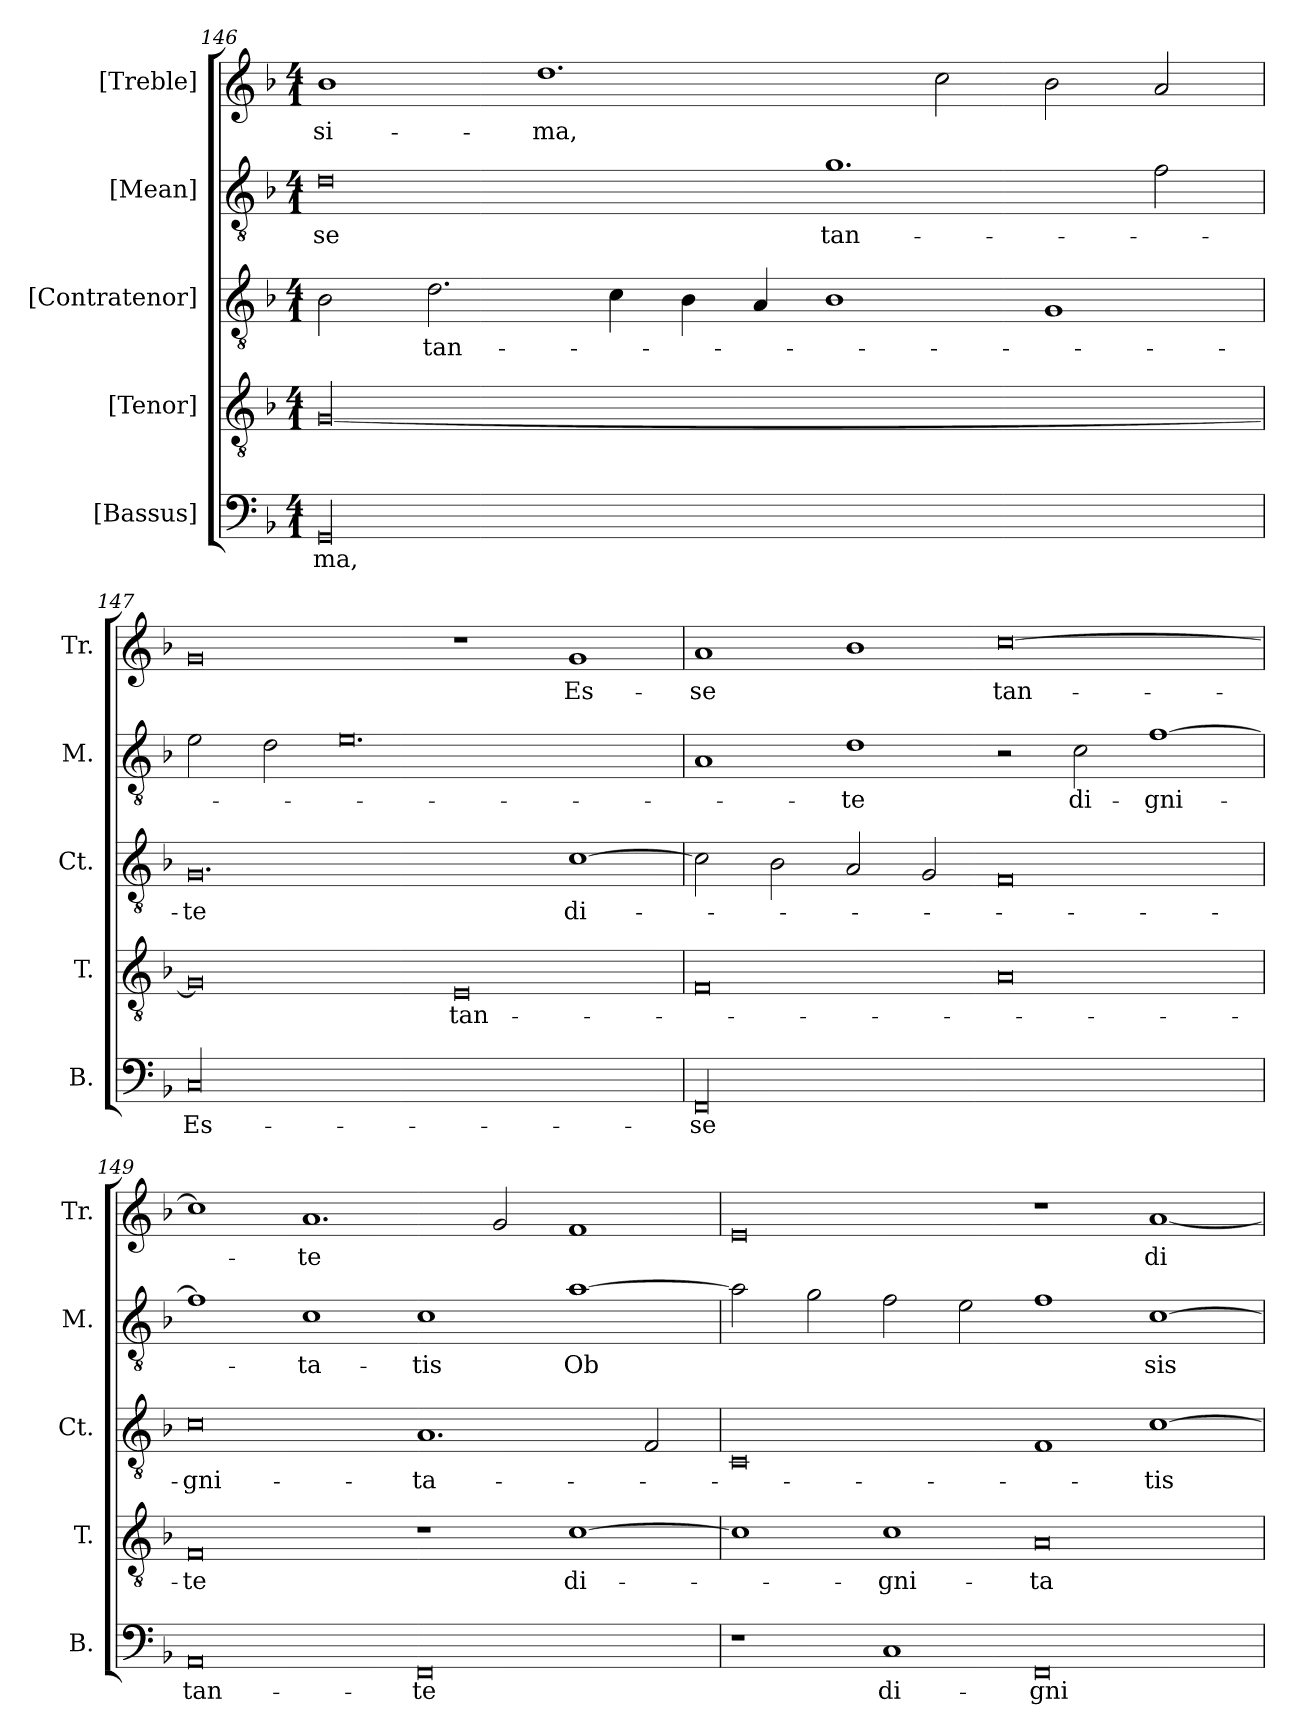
**kern	**text	**kern	**text	**kern	**text	**kern	**text	**kern	**text
*part5	*part5	*part4	*part4	*part3	*part3	*part2	*part2	*part1	*part1
*staff5	*staff5	*staff4	*staff4	*staff3	*staff3	*staff2	*staff2	*staff1	*staff1
*I"[Bassus]	*	*I"[Tenor]	*	*I"[Contratenor]	*	*I"[Mean]	*	*I"[Treble]	*
*I'B.	*	*I'T.	*	*I'Ct.	*	*I'M.	*	*I'Tr.	*
*clefF4	*	*clefGv2	*	*clefGv2	*	*clefGv2	*	*clefG2	*
*	*	*ITrd7c12	*	*ITrd7c12	*	*ITrd7c12	*	*	*
*k[b-]	*	*k[b-]	*	*k[b-]	*	*k[b-]	*	*k[b-]	*
*F:	*	*F:	*	*F:	*	*F:	*	*F:	*
*M4/1	*	*M4/1	*	*M4/1	*	*M4/1	*	*M4/1	*
=146	=146	=146	=146	=146	=146	=146	=146	=146	=146
!	!LO:LY:b:color=#000000	!	!	!	!	!	!	!	!
!	!	!	!	!	!	!	!LO:LY:b:color=#000000	!	!
!	!	!	!	!	!	!	!	!	!LO:LY:b:color=#000000
00GGi	-ma,	[<00GGi	.	2BB-i\	.	0Di	-se	1b-i	-si-
!	!	!	!	!	!LO:LY:b:color=#000000	!	!	!	!
.	.	.	.	2.Di\	tan-	.	.	.	.
!	!	!	!	!	!	!	!	!	!LO:LY:b:color=#000000
.	.	.	.	.	.	.	.	1.ddi	-ma,
.	.	.	.	4Ci\	.	.	.	.	.
.	.	.	.	4BB-i\	.	.	.	.	.
.	.	.	.	4AAi/	.	.	.	.	.
!	!	!	!	!	!	!	!LO:LY:b:color=#000000	!	!
.	.	.	.	1BB-i	.	1.Gi	tan-	.	.
.	.	.	.	.	.	.	.	2cci\	.
.	.	.	.	1GGi	.	.	.	2b-i\	.
.	.	.	.	.	.	2Fi\	.	2ai/	.
!!LO:LB:g=z
=147	=147	=147	=147	=147	=147	=147	=147	=147	=147
!	!LO:LY:b:color=#000000	!	!	!	!	!	!	!	!
!	!	!	!	!	!LO:LY:b:color=#000000	!	!	!	!
00Ci	Es-	0GGi]	.	0.GGi	-te	2Ei\	.	0gi	.
.	.	.	.	.	.	2Di\	.	.	.
.	.	.	.	.	.	0.Ei	.	.	.
!	!	!	!LO:LY:b:color=#000000	!	!	!	!	!	!
.	.	0EEi	tan-	.	.	.	.	1r	.
!	!	!	!	!	!LO:LY:b:color=#000000	!	!	!	!
!	!	!	!	!	!	!	!	!	!LO:LY:b:color=#000000
.	.	.	.	[>1Ci	di-	.	.	1gi	Es-
=148	=148	=148	=148	=148	=148	=148	=148	=148	=148
!	!LO:LY:b:color=#000000	!	!	!	!	!	!	!	!
!	!	!	!	!	!	!	!	!	!LO:LY:b:color=#000000
00FFi	-se	0FFi	.	2Ci\]	.	1AAi	.	1ai	-se
.	.	.	.	2BB-i\	.	.	.	.	.
!	!	!	!	!	!	!	!LO:LY:b:color=#000000	!	!
.	.	.	.	2AAi/	.	1Di	-te	1b-i	.
.	.	.	.	2GGi/	.	.	.	.	.
!	!	!	!	!	!	!	!	!	!LO:LY:b:color=#000000
.	.	0AAi	.	0FFi	.	2r	.	[<0cci	tan-
!	!	!	!	!	!	!	!LO:LY:b:color=#000000	!	!
.	.	.	.	.	.	2Ci\	di-	.	.
!	!	!	!	!	!	!	!LO:LY:b:color=#000000	!	!
.	.	.	.	.	.	[>1Fi	-gni-	.	.
=149	=149	=149	=149	=149	=149	=149	=149	=149	=149
!	!LO:LY:b:color=#000000	!	!	!	!	!	!	!	!
!	!	!	!LO:LY:b:color=#000000	!	!	!	!	!	!
!	!	!	!	!	!LO:LY:b:color=#000000	!	!	!	!
0AAi	tan-	0FFi	-te	0Ci	-gni-	1Fi]	.	1cci]	.
!	!	!	!	!	!	!	!LO:LY:b:color=#000000	!	!
!	!	!	!	!	!	!	!	!	!LO:LY:b:color=#000000
.	.	.	.	.	.	1Ci	-ta-	1.ai	-te
!	!LO:LY:b:color=#000000	!	!	!	!	!	!	!	!
!	!	!	!	!	!LO:LY:b:color=#000000	!	!	!	!
!	!	!	!	!	!	!	!LO:LY:b:color=#000000	!	!
0FFi	-te	1r	.	1.AAi	-ta-	1Ci	-tis	.	.
.	.	.	.	.	.	.	.	2gi/	.
!	!	!	!LO:LY:b:color=#000000	!	!	!	!	!	!
!	!	!	!	!	!	!	!LO:LY:b:color=#000000	!	!
.	.	[>1Ci	di-	.	.	[>1Ai	Ob	1fi	.
.	.	.	.	2FFi/	.	.	.	.	.
!!LO:LB:g=z
=150	=150	=150	=150	=150	=150	=150	=150	=150	=150
1r	.	1Ci]	.	0CCi	.	2Ai\]	.	0ei	.
.	.	.	.	.	.	2Gi\	.	.	.
!	!LO:LY:b:color=#000000	!	!	!	!	!	!	!	!
!	!	!	!LO:LY:b:color=#000000	!	!	!	!	!	!
1Ci	di-	1Ci	-gni-	.	.	2Fi\	.	.	.
.	.	.	.	.	.	2Ei\	.	.	.
!	!LO:LY:b:color=#000000	!	!	!	!	!	!	!	!
!	!	!	!LO:LY:b:color=#000000	!	!	!	!	!	!
0FFi	-gni-	0AAi	-ta-	1FFi	.	1Fi	.	1r	.
!	!	!	!	!	!LO:LY:b:color=#000000	!	!	!	!
!	!	!	!	!	!	!	!LO:LY:b:color=#000000	!	!
!	!	!	!	!	!	!	!	!	!LO:LY:b:color=#000000
.	.	.	.	[>1Ci	-tis	[>1Ci	sis	[>1ai	di-
=	=	=	=	=	=	=	=	=	=
*-	*-	*-	*-	*-	*-	*-	*-	*-	*-
